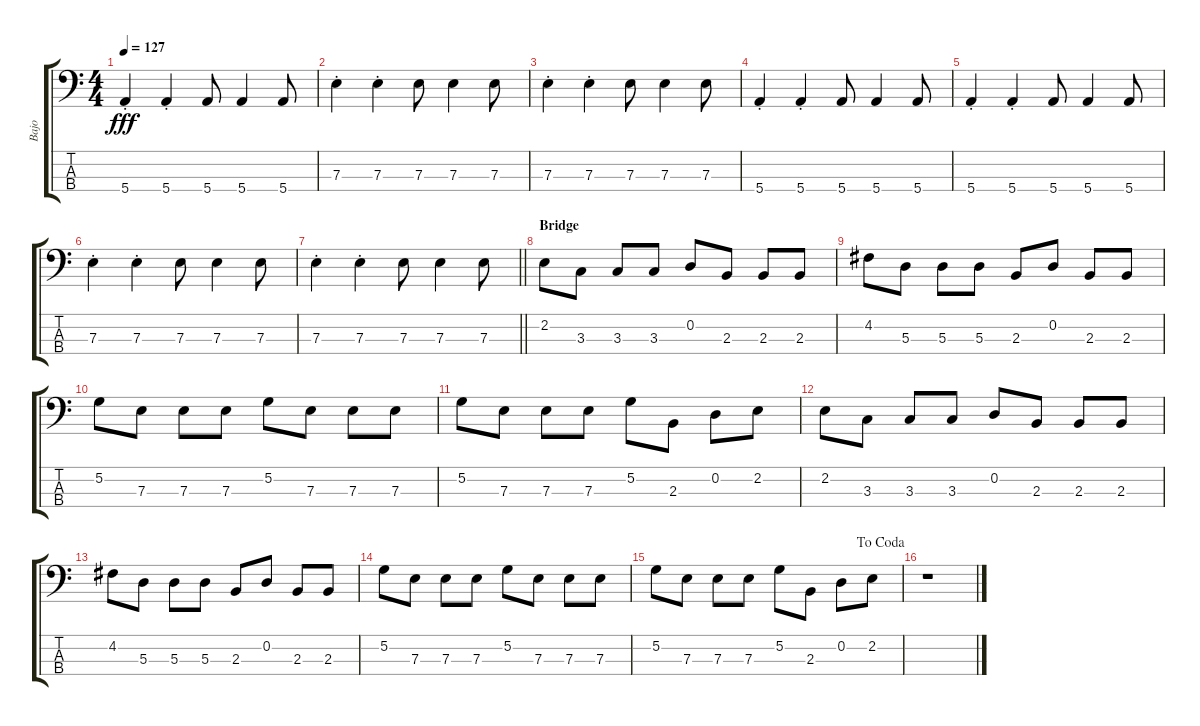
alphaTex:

\track ("Bajo" "Bajo") {instrument electricbassfinger}
\staff {score tabs}
\tuning (G2 D2 A1 E1) {hide}
\ts (4 4)
\tempo 127
\clef f4
\ks c
5.4{st}.4{dy fff} 5.4{st}.4 5.4.8 5.4.4 5.4.8 |
7.3{st}.4 7.3{st}.4 7.3.8 7.3.4 7.3.8 |
7.3{st}.4 7.3{st}.4 7.3.8 7.3.4 7.3.8 |
5.4{st}.4 5.4{st}.4 5.4.8 5.4.4 5.4.8 |
5.4{st}.4 5.4{st}.4 5.4.8 5.4.4 5.4.8 |
7.3{st}.4 7.3{st}.4 7.3.8 7.3.4 7.3.8 |
\barLineRight lightlight
7.3{st}.4 7.3{st}.4 7.3.8 7.3.4 7.3.8 |
\section ("" "Bridge")
2.2.8 3.3.8 3.3.8 3.3.8 0.2.8 2.3.8 2.3.8 2.3.8 |
4.2.8 5.3.8 5.3.8 5.3.8 2.3.8 0.2.8 2.3.8 2.3.8 |
5.2.8 7.3.8 7.3.8 7.3.8 5.2.8 7.3.8 7.3.8 7.3.8 |
5.2.8 7.3.8 7.3.8 7.3.8 5.2.8 2.3.8 0.2.8 2.2.8 |
2.2.8 3.3.8 3.3.8 3.3.8 0.2.8 2.3.8 2.3.8 2.3.8 |
4.2.8 5.3.8 5.3.8 5.3.8 2.3.8 0.2.8 2.3.8 2.3.8 |
5.2.8 7.3.8 7.3.8 7.3.8 5.2.8 7.3.8 7.3.8 7.3.8 |
\jump dacoda
5.2.8 7.3.8 7.3.8 7.3.8 5.2.8 2.3.8 0.2.8 2.2.8 |
r.1
